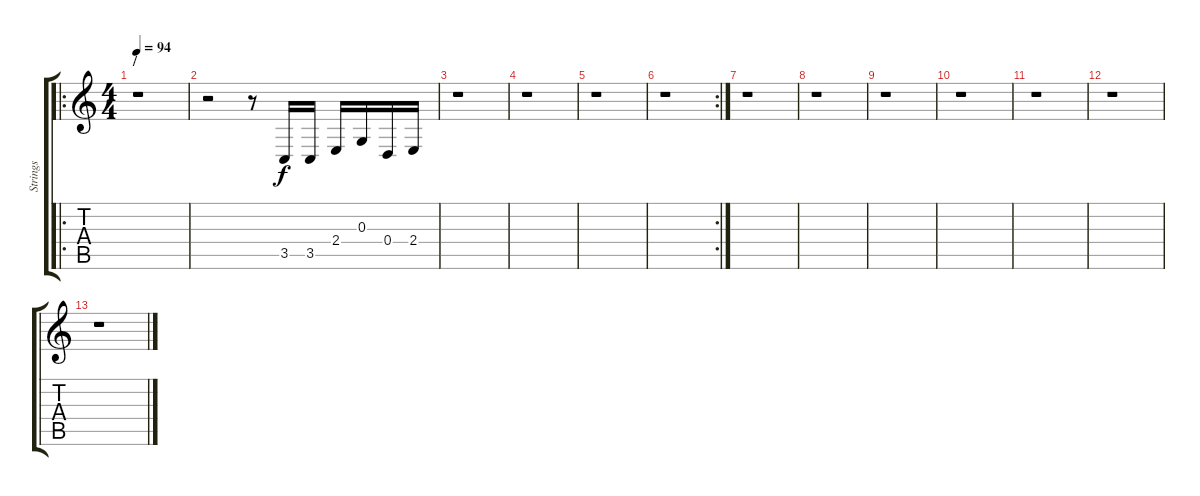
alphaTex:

\track ("Strings" "Strings") {instrument stringensemble1}
\staff {score tabs}
\tuning (E4 B3 G3 D3 A2 E2) {hide}
\ro
\ts (4 4)
\section ("" "/")
\tempo 94
\clef g2
\ks c
r.1{dy f} |
r.2 r.8 3.5.16 3.5.16 2.4.16 0.3.16 0.4.16 2.4.16 |
r.1 |
r.1 |
r.1 |
\rc 2
r.1 |
r.1 |
r.1 |
r.1 |
r.1 |
r.1 |
r.1 |
r.1
